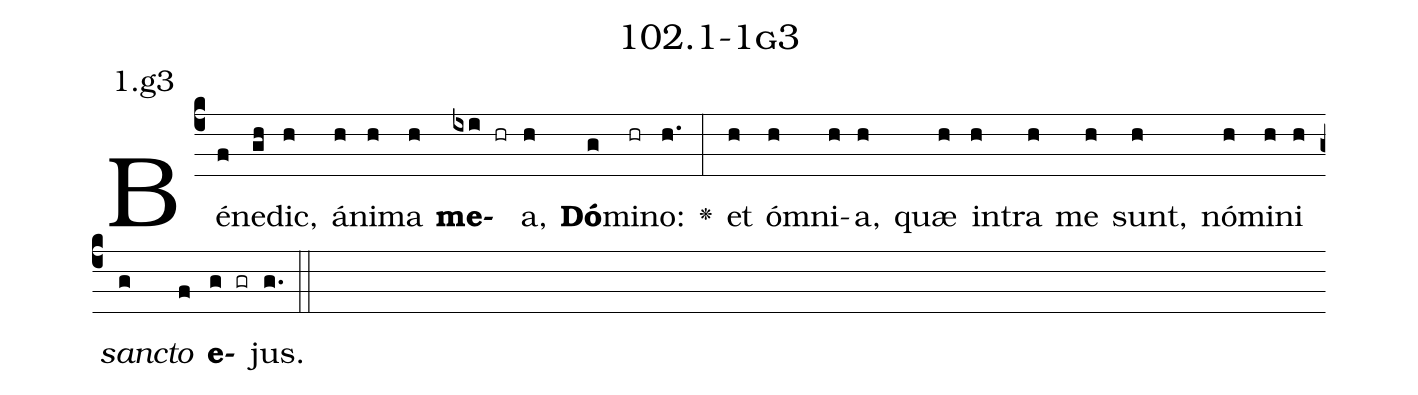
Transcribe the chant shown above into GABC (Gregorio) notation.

name: 102.1-1g3;
annotation: 1.g3;
%%
(c4)Bé(f)ne(gh)dic,(h) á(h)ni(h)ma(h) <b>me</b>(ixi hr)a,(h) <b>Dó</b>(g)mi(hr)no:(h.) <v>\greheightstar</v>(:) et(h) óm(h)ni(h)a,(h) quæ(h) in(h)tra(h) me(h) sunt,(h) nó(h)mi(h)ni(h) <i>sanc</i>(g)<i>to</i>(f) <b>e</b>(g gr)jus.(g.) (::)


%E(h) u(h) o(g) u(f) a(g) e.(g.) (::)
